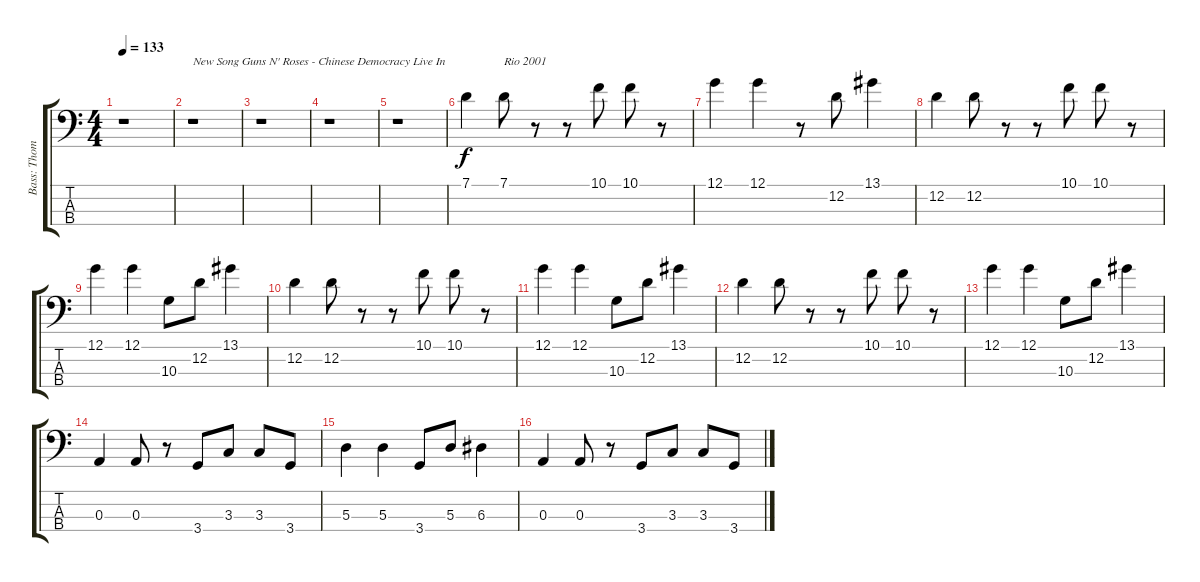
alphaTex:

\track ("Bass: Thomas Stinson" "Bass: Thom") {instrument electricbasspick}
\staff {score tabs}
\tuning (G2 D2 A1 E1) {hide}
\ts (4 4)
\tempo 133
\clef f4
\ks c
r.1{dy f instrument electricbasspick} |
r.1{txt "New Song Guns N' Roses - Chinese Democracy Live In"} |
r.1 |
r.1 |
r.1 |
7.1.4 7.1.8{txt "Rio 2001"} r.8 r.8 10.1.8 10.1.8 r.8 |
12.1.4 12.1.4 r.8 12.2.8 13.1.4 |
12.2.4 12.2.8 r.8 r.8 10.1.8 10.1.8 r.8 |
12.1.4 12.1.4 10.3.8 12.2.8 13.1.4 |
12.2.4 12.2.8 r.8 r.8 10.1.8 10.1.8 r.8 |
12.1.4 12.1.4 10.3.8 12.2.8 13.1.4 |
12.2.4 12.2.8 r.8 r.8 10.1.8 10.1.8 r.8 |
12.1.4 12.1.4 10.3.8 12.2.8 13.1.4 |
0.3.4 0.3.8 r.8 3.4.8 3.3.8 3.3.8 3.4.8 |
5.3.4 5.3.4 3.4.8 5.3.8 6.3.4 |
0.3.4 0.3.8 r.8 3.4.8 3.3.8 3.3.8 3.4.8
